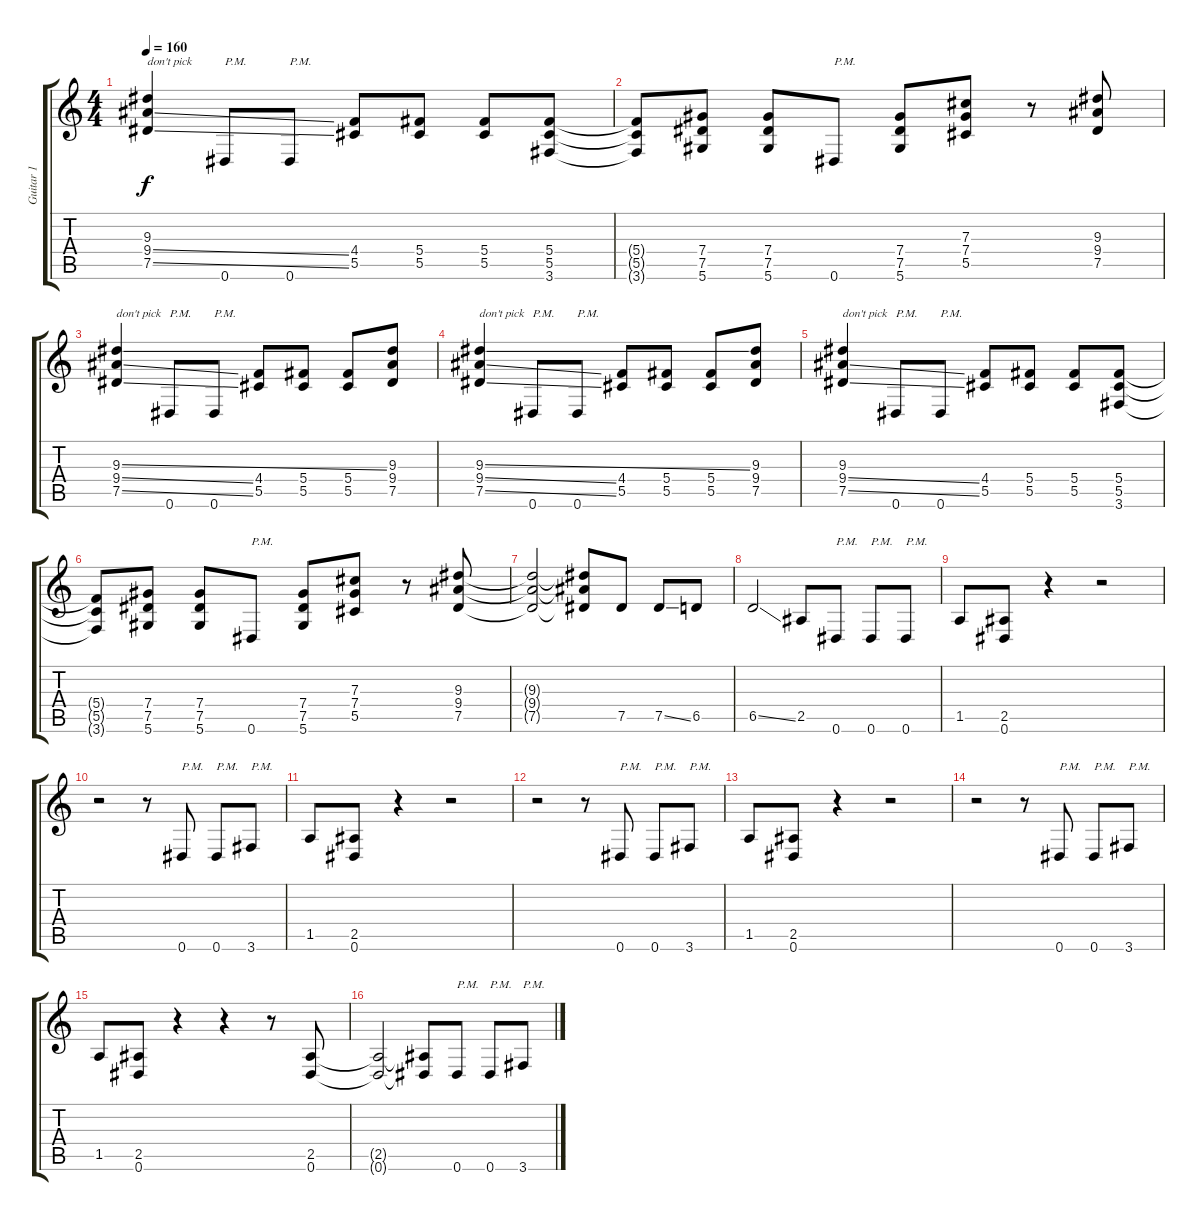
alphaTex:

\track ("Guitar 1" "Guitar 1") {instrument distortionguitar}
\staff {score tabs}
\tuning (Eb4 Bb3 Gb3 Db3 Ab2 Eb2) {hide}
\ts (4 4)
\tempo 160
\clef g2
\ks c
(9.3 9.4{ss} 7.5{ss}).4{txt "don't pick" dy f} 0.6.8{txt "P.M."} 0.6.8{txt "P.M."} (4.4 5.5).8 (5.4 5.5).8 (5.4 5.5).8 (5.4 5.5 3.6).8 |
(5.4{t} 5.5{t} 3.6{t}).8 (7.4 7.5 5.6).8 (7.4 7.5 5.6).8 0.6.8{txt "P.M."} (7.4 7.5 5.6).8 (7.3 7.4 5.5).8 r.8 (9.3 9.4 7.5).8 |
(9.3{ss} 9.4{ss} 7.5{ss}).4{txt "don't pick"} 0.6.8{txt "P.M."} 0.6.8{txt "P.M."} (4.4 5.5).8 (5.4 5.5).8 (5.4 5.5).8 (9.3 9.4 7.5).8 |
(9.3{ss} 9.4{ss} 7.5{ss}).4{txt "don't pick"} 0.6.8{txt "P.M."} 0.6.8{txt "P.M."} (4.4 5.5).8 (5.4 5.5).8 (5.4 5.5).8 (9.3 9.4 7.5).8 |
(9.3 9.4{ss} 7.5{ss}).4{txt "don't pick"} 0.6.8{txt "P.M."} 0.6.8{txt "P.M."} (4.4 5.5).8 (5.4 5.5).8 (5.4 5.5).8 (5.4 5.5 3.6).8 |
(5.4{t} 5.5{t} 3.6{t}).8 (7.4 7.5 5.6).8 (7.4 7.5 5.6).8 0.6.8{txt "P.M."} (7.4 7.5 5.6).8 (7.3 7.4 5.5).8 r.8 (9.3 9.4 7.5).8 |
(9.3{t} 9.4{t} 7.5{t}).2 (9.3{t} 9.4{t} 7.5{t}).8 7.5.8 7.5{ss}.8 6.5.8 |
6.5{ss}.2 2.5.8 0.6.8{txt "P.M."} 0.6.8{txt "P.M."} 0.6.8{txt "P.M."} |
1.5.8 (2.5 0.6).8 r.4 r.2 |
r.2 r.8 0.6.8{txt "P.M."} 0.6.8{txt "P.M."} 3.6.8{txt "P.M."} |
1.5.8 (2.5 0.6).8 r.4 r.2 |
r.2 r.8 0.6.8{txt "P.M."} 0.6.8{txt "P.M."} 3.6.8{txt "P.M."} |
1.5.8 (2.5 0.6).8 r.4 r.2 |
r.2 r.8 0.6.8{txt "P.M."} 0.6.8{txt "P.M."} 3.6.8{txt "P.M."} |
1.5.8 (2.5 0.6).8 r.4 r.4 r.8 (2.5 0.6).8 |
(2.5{t} 0.6{t}).2 (2.5{t} 0.6{t}).8 0.6.8{txt "P.M."} 0.6.8{txt "P.M."} 3.6.8{txt "P.M."}
